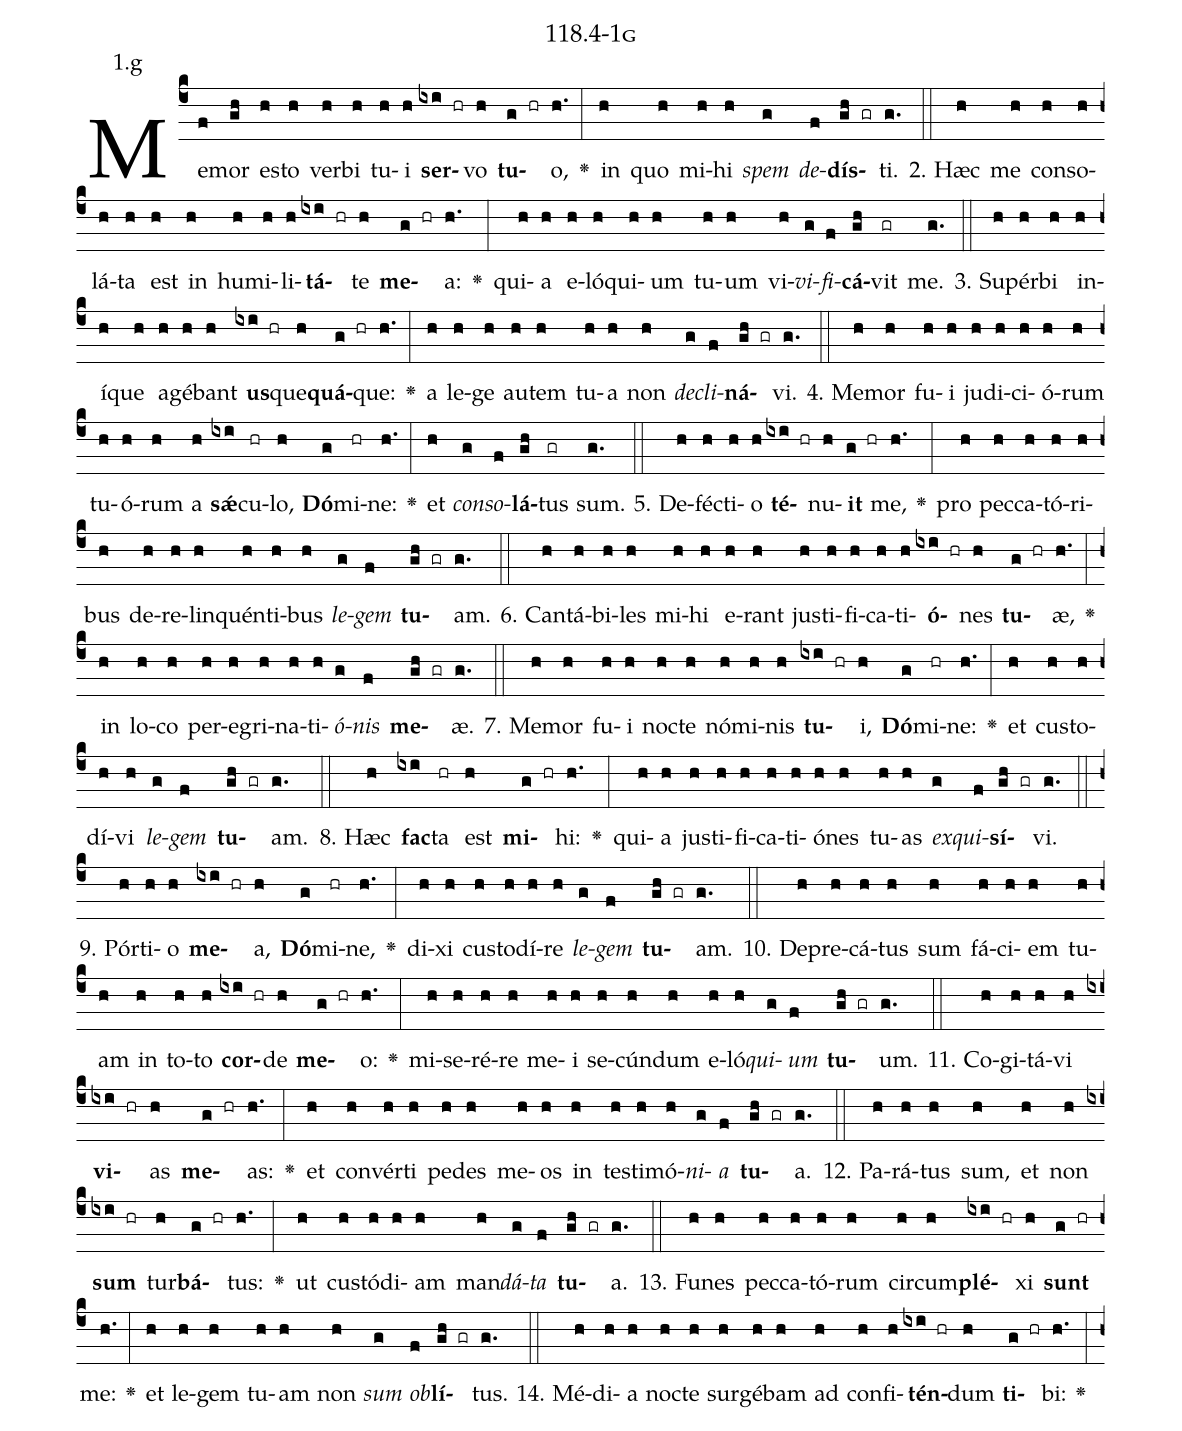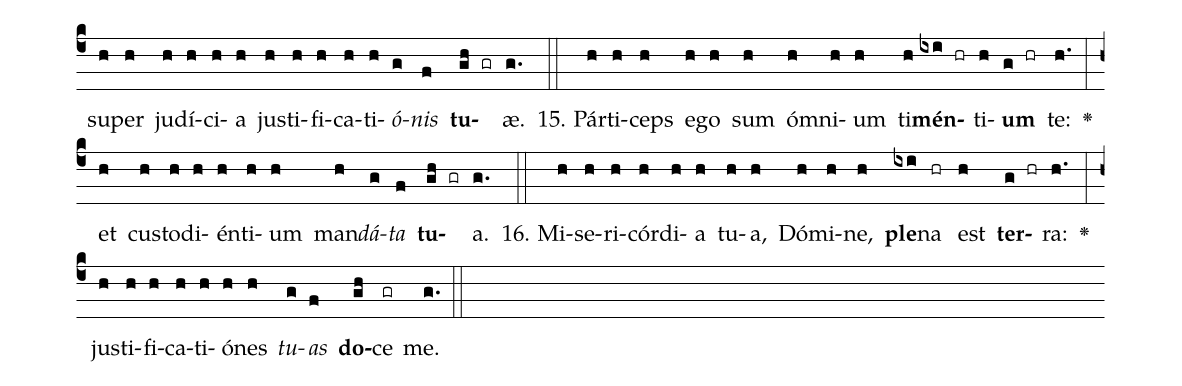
name: 118.4-1g;
annotation: 1.g;
%%
(c4)Me(f)mor(gh) es(h)to(h) ver(h)bi(h) tu(h)i(h) <b>ser</b>(ixi hr)vo(h) <b>tu</b>(g hr)o,(h.) <v>\greheightstar</v>(:) in(h) quo(h) mi(h)hi(h) <i>spem</i>(g) <i>de</i>(f)<b>dís</b>(gh gr)ti.(g.) (::)
2. Hæc(h) me(h) con(h)so(h)lá(h)ta(h) est(h) in(h) hu(h)mi(h)li(h)<b>tá</b>(ixi hr)te(h) <b>me</b>(g hr)a:(h.) <v>\greheightstar</v>(:) qui(h)a(h) e(h)ló(h)qui(h)um(h) tu(h)um(h) vi(h)<i>vi</i>(g)<i>fi</i>(f)<b>cá</b>(gh)vit(gr) me.(g.) (::)
3. Su(h)pér(h)bi(h) in(h)í(h)que(h) a(h)gé(h)bant(h) <b>us</b>(ixi hr)que(h)<b>quá</b>(g hr)que:(h.) <v>\greheightstar</v>(:) a(h) le(h)ge(h) au(h)tem(h) tu(h)a(h) non(h) <i>de</i>(g)<i>cli</i>(f)<b>ná</b>(gh gr)vi.(g.) (::)
4. Me(h)mor(h) fu(h)i(h) ju(h)di(h)ci(h)ó(h)rum(h) tu(h)ó(h)rum(h) a(h) <b>sǽ</b>(ixi)cu(hr)lo,(h) <b>Dó</b>(g)mi(hr)ne:(h.) <v>\greheightstar</v>(:) et(h) <i>con</i>(g)<i>so</i>(f)<b>lá</b>(gh)tus(gr) sum.(g.) (::)
5. De(h)féc(h)ti(h)o(h) <b>té</b>(ixi hr)nu(h)<b>it</b>(g hr) me,(h.) <v>\greheightstar</v>(:) pro(h) pec(h)ca(h)tó(h)ri(h)bus(h) de(h)re(h)lin(h)quén(h)ti(h)bus(h) <i>le</i>(g)<i>gem</i>(f) <b>tu</b>(gh gr)am.(g.) (::)
6. Can(h)tá(h)bi(h)les(h) mi(h)hi(h) e(h)rant(h) jus(h)ti(h)fi(h)ca(h)ti(h)<b>ó</b>(ixi hr)nes(h) <b>tu</b>(g hr)æ,(h.) <v>\greheightstar</v>(:) in(h) lo(h)co(h) per(h)e(h)gri(h)na(h)ti(h)<i>ó</i>(g)<i>nis</i>(f) <b>me</b>(gh gr)æ.(g.) (::)
7. Me(h)mor(h) fu(h)i(h) noc(h)te(h) nó(h)mi(h)nis(h) <b>tu</b>(ixi hr)i,(h) <b>Dó</b>(g)mi(hr)ne:(h.) <v>\greheightstar</v>(:) et(h) cus(h)to(h)dí(h)vi(h) <i>le</i>(g)<i>gem</i>(f) <b>tu</b>(gh gr)am.(g.) (::)
8. Hæc(h) <b>fac</b>(ixi)ta(hr) est(h) <b>mi</b>(g hr)hi:(h.) <v>\greheightstar</v>(:) qui(h)a(h) jus(h)ti(h)fi(h)ca(h)ti(h)ó(h)nes(h) tu(h)as(h) <i>ex</i>(g)<i>qui</i>(f)<b>sí</b>(gh gr)vi.(g.) (::)
9. Pór(h)ti(h)o(h) <b>me</b>(ixi hr)a,(h) <b>Dó</b>(g)mi(hr)ne,(h.) <v>\greheightstar</v>(:) di(h)xi(h) cus(h)to(h)dí(h)re(h) <i>le</i>(g)<i>gem</i>(f) <b>tu</b>(gh gr)am.(g.) (::)
10. De(h)pre(h)cá(h)tus(h) sum(h) fá(h)ci(h)em(h) tu(h)am(h) in(h) to(h)to(h) <b>cor</b>(ixi hr)de(h) <b>me</b>(g hr)o:(h.) <v>\greheightstar</v>(:) mi(h)se(h)ré(h)re(h) me(h)i(h) se(h)cún(h)dum(h) e(h)ló(h)<i>qui</i>(g)<i>um</i>(f) <b>tu</b>(gh gr)um.(g.) (::)
11. Co(h)gi(h)tá(h)vi(h) <b>vi</b>(ixi hr)as(h) <b>me</b>(g hr)as:(h.) <v>\greheightstar</v>(:) et(h) con(h)vér(h)ti(h) pe(h)des(h) me(h)os(h) in(h) tes(h)ti(h)mó(h)<i>ni</i>(g)<i>a</i>(f) <b>tu</b>(gh gr)a.(g.) (::)
12. Pa(h)rá(h)tus(h) sum,(h) et(h) non(h) <b>sum</b>(ixi hr) tur(h)<b>bá</b>(g hr)tus:(h.) <v>\greheightstar</v>(:) ut(h) cus(h)tó(h)di(h)am(h) man(h)<i>dá</i>(g)<i>ta</i>(f) <b>tu</b>(gh gr)a.(g.) (::)
13. Fu(h)nes(h) pec(h)ca(h)tó(h)rum(h) cir(h)cum(h)<b>plé</b>(ixi hr)xi(h) <b>sunt</b>(g hr) me:(h.) <v>\greheightstar</v>(:) et(h) le(h)gem(h) tu(h)am(h) non(h) <i>sum</i>(g) <i>ob</i>(f)<b>lí</b>(gh gr)tus.(g.) (::)
14. Mé(h)di(h)a(h) noc(h)te(h) sur(h)gé(h)bam(h) ad(h) con(h)fi(h)<b>tén</b>(ixi hr)dum(h) <b>ti</b>(g hr)bi:(h.) <v>\greheightstar</v>(:) su(h)per(h) ju(h)dí(h)ci(h)a(h) jus(h)ti(h)fi(h)ca(h)ti(h)<i>ó</i>(g)<i>nis</i>(f) <b>tu</b>(gh gr)æ.(g.) (::)
15. Pár(h)ti(h)ceps(h) e(h)go(h) sum(h) óm(h)ni(h)um(h) ti(h)<b>mén</b>(ixi hr)ti(h)<b>um</b>(g hr) te:(h.) <v>\greheightstar</v>(:) et(h) cus(h)to(h)di(h)én(h)ti(h)um(h) man(h)<i>dá</i>(g)<i>ta</i>(f) <b>tu</b>(gh gr)a.(g.) (::)
16. Mi(h)se(h)ri(h)cór(h)di(h)a(h) tu(h)a,(h) Dó(h)mi(h)ne,(h) <b>ple</b>(ixi)na(hr) est(h) <b>ter</b>(g hr)ra:(h.) <v>\greheightstar</v>(:) jus(h)ti(h)fi(h)ca(h)ti(h)ó(h)nes(h) <i>tu</i>(g)<i>as</i>(f) <b>do</b>(gh)ce(gr) me.(g.) (::)
